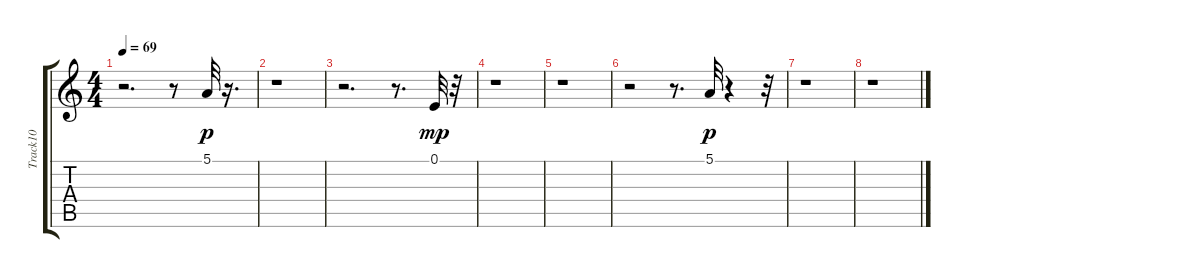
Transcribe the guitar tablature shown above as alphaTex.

\track ("Track10" "Track10") {instrument glockenspiel}
\staff {score tabs}
\tuning (E4 B3 G3 D3 A2 E2) {hide}
\ts (4 4)
\tempo 69
\clef g2
\ks c
r.2{d dy p} r.8 5.1.32 r.16{d} |
r.1 |
r.2{d} r.8{d} 0.1.32{dy mp} r.32 |
r.1 |
r.1 |
r.2 r.8{d} 5.1.32{dy p} r.4 r.32 |
r.1 |
r.1
